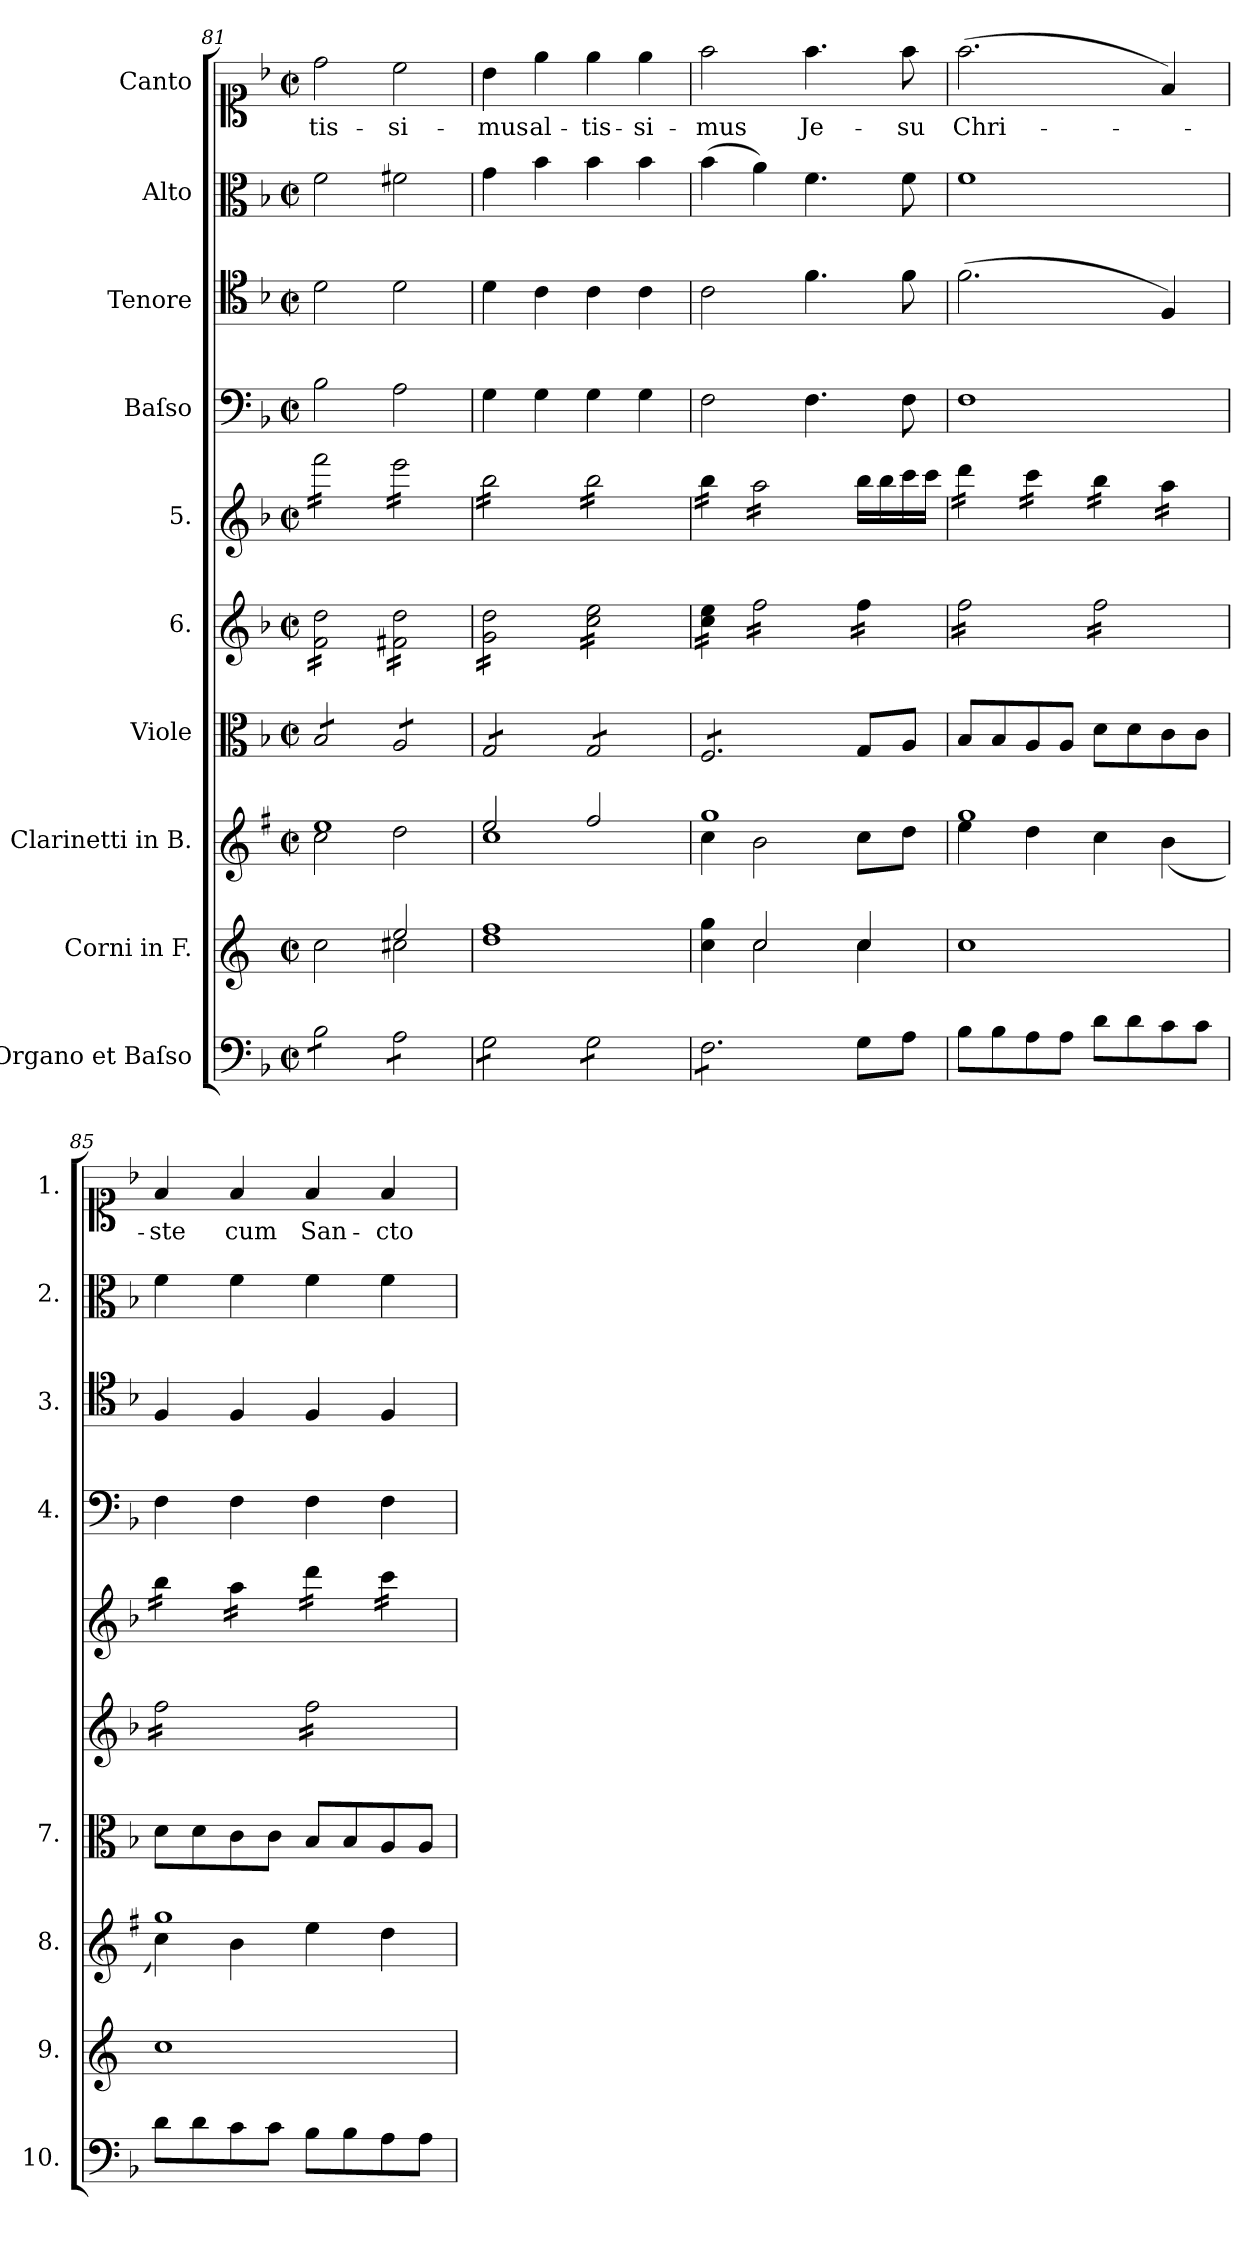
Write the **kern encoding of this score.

**kern	**kern	**kern	**kern	**kern	**kern	**kern	**kern	**kern	**kern	**text
*part10	*part9	*part8	*part7	*part6	*part5	*part4	*part3	*part2	*part1	*part1
*staff10	*staff9	*staff8	*staff7	*staff6	*staff5	*staff4	*staff3	*staff2	*staff1	*staff1
*I"Organo et Baſso	*I"Corni in F.	*I"Clarinetti in B.	*I"Viole	*I"6.	*I"5.	*I"Baſso	*I"Tenore	*I"Alto	*I"Canto	*
*I'10.	*I'9.	*I'8.	*I'7.	*	*	*I'4.	*I'3.	*I'2.	*I'1.	*
*clefF4	*clefG2	*clefG2	*clefC3	*clefG2	*clefG2	*clefF4	*clefC4	*clefC3	*clefC1	*
*	*ITrd4c7	*ITrd1c2	*	*	*	*	*	*	*	*
*k[b-]	*k[b-]	*k[b-]	*k[b-]	*k[b-]	*k[b-]	*k[b-]	*k[b-]	*k[b-]	*k[b-]	*
*M2/2	*M2/2	*M2/2	*M2/2	*M2/2	*M2/2	*M2/2	*M2/2	*M2/2	*M2/2	*
*met(c|)	*met(c|)	*met(c|)	*met(c|)	*met(c|)	*met(c|)	*met(c|)	*met(c|)	*met(c|)	*met(c|)	*
=81	=81	=81	=81	=81	=81	=81	=81	=81	=81	=81
*	*^	*^	*	*	*	*	*	*	*	*
*tremolo	*	*	*	*	*	*	*	*	*	*	*	*
*	*	*	*	*	*tremolo	*	*	*	*	*	*	*
*	*	*	*	*	*	*tremolo	*	*	*	*	*	*
*	*	*	*	*	*	*	*tremolo	*	*	*	*	*
8B-\L	2ryy	2f\	1dd	2b-\	8B-/L	16f\ 16dd\LL	16fff\LL	2B-\	2d\	2f\	2dd\	-tis-
.	.	.	.	.	.	16f\ 16dd\	16fff\	.	.	.	.	.
8B-\	.	.	.	.	8B-/	16f\ 16dd\	16fff\	.	.	.	.	.
.	.	.	.	.	.	16f\ 16dd\	16fff\	.	.	.	.	.
8B-\	.	.	.	.	8B-/	16f\ 16dd\	16fff\	.	.	.	.	.
.	.	.	.	.	.	16f\ 16dd\	16fff\	.	.	.	.	.
8B-\J	.	.	.	.	8B-/J	16f\ 16dd\	16fff\	.	.	.	.	.
.	.	.	.	.	.	16f\ 16dd\JJ	16fff\JJ	.	.	.	.	.
8A\L	2a/	2f#X\	.	2cc\	8A/L	16f#X\ 16dd\LL	16eee\LL	2A\	2d\	2f#X\	2cc\	-si-
.	.	.	.	.	.	16f#X\ 16dd\	16eee\	.	.	.	.	.
8A\	.	.	.	.	8A/	16f#X\ 16dd\	16eee\	.	.	.	.	.
.	.	.	.	.	.	16f#X\ 16dd\	16eee\	.	.	.	.	.
8A\	.	.	.	.	8A/	16f#X\ 16dd\	16eee\	.	.	.	.	.
.	.	.	.	.	.	16f#X\ 16dd\	16eee\	.	.	.	.	.
8A\J	.	.	.	.	8A/J	16f#X\ 16dd\	16eee\	.	.	.	.	.
.	.	.	.	.	.	16f#X\ 16dd\JJ	16eee\JJ	.	.	.	.	.
=82	=82	=82	=82	=82	=82	=82	=82	=82	=82	=82	=82	=82
8G\L	1b-	1g	2dd/	1b-	8G/L	16g\ 16dd\LL	16bb-\LL	4G\	4d\	4g\	4b-\	-mus
.	.	.	.	.	.	16g\ 16dd\	16bb-\	.	.	.	.	.
8G\	.	.	.	.	8G/	16g\ 16dd\	16bb-\	.	.	.	.	.
.	.	.	.	.	.	16g\ 16dd\	16bb-\	.	.	.	.	.
8G\	.	.	.	.	8G/	16g\ 16dd\	16bb-\	4G\	4c\	4b-\	4ee\	al-
.	.	.	.	.	.	16g\ 16dd\	16bb-\	.	.	.	.	.
8G\J	.	.	.	.	8G/J	16g\ 16dd\	16bb-\	.	.	.	.	.
.	.	.	.	.	.	16g\ 16dd\JJ	16bb-\JJ	.	.	.	.	.
8G\L	.	.	2ee/	.	8G/L	16cc\ 16ee\LL	16bb-\LL	4G\	4c\	4b-\	4ee\	-tis-
.	.	.	.	.	.	16cc\ 16ee\	16bb-\	.	.	.	.	.
8G\	.	.	.	.	8G/	16cc\ 16ee\	16bb-\	.	.	.	.	.
.	.	.	.	.	.	16cc\ 16ee\	16bb-\	.	.	.	.	.
8G\	.	.	.	.	8G/	16cc\ 16ee\	16bb-\	4G\	4c\	4b-\	4ee\	-si-
.	.	.	.	.	.	16cc\ 16ee\	16bb-\	.	.	.	.	.
8G\J	.	.	.	.	8G/J	16cc\ 16ee\	16bb-\	.	.	.	.	.
.	.	.	.	.	.	16cc\ 16ee\JJ	16bb-\JJ	.	.	.	.	.
=83	=83	=83	=83	=83	=83	=83	=83	=83	=83	=83	=83	=83
8F\L	4f\ 4cc\	4ryy	1ff	4b-\	8F/L	16cc\ 16ee\LL	16bb-\LL	2F\	2c\	(4b-\	2ff\	-mus
.	.	.	.	.	.	16cc\ 16ee\	16bb-\	.	.	.	.	.
8F\	.	.	.	.	8F/	16cc\ 16ee\	16bb-\	.	.	.	.	.
.	.	.	.	.	.	16cc\ 16ee\JJ	16bb-\JJ	.	.	.	.	.
8F\	2f/	2f\	.	2a\	8F/	16ff\LL	16aa\LL	.	.	4a\)	.	.
.	.	.	.	.	.	16ff\	16aa\	.	.	.	.	.
8F\	.	.	.	.	8F/	16ff\	16aa\	.	.	.	.	.
.	.	.	.	.	.	16ff\	16aa\	.	.	.	.	.
8F\	.	.	.	.	8F/	16ff\	16aa\	4.F\	4.f\	4.f\	4.ff\	Je-
.	.	.	.	.	.	16ff\	16aa\	.	.	.	.	.
8F\J	.	.	.	.	8F/J	16ff\	16aa\	.	.	.	.	.
*	*	*	*	*	*Xtremolo	*	*	*	*	*	*	*
*Xtremolo	*	*	*	*	*	*	*	*	*	*	*	*
.	.	.	.	.	.	16ff\JJ	16aa\JJ	.	.	.	.	.
*	*	*	*	*	*	*	*Xtremolo	*	*	*	*	*
8G\L	4f/	4f\	.	8b-\L	8G/L	16ff\LL	16bb-\LL	.	.	.	.	.
.	.	.	.	.	.	16ff\	16bb-\	.	.	.	.	.
8A\J	.	.	.	8cc\J	8A/J	16ff\	16ccc\	8F\	8f\	8f\	8ff\	-su
.	.	.	.	.	.	16ff\JJ	16ccc\JJ	.	.	.	.	.
*	*v	*v	*	*	*	*	*	*	*	*	*	*
=84	=84	=84	=84	=84	=84	=84	=84	=84	=84	=84	=84
*	*	*	*	*	*	*tremolo	*	*	*	*	*
8B-\L	1f	1ff	4dd\	8B-/L	16ff\LL	16ddd\LL	1F	(2.f\	1f	(2.ff\	Chri-
.	.	.	.	.	16ff\	16ddd\	.	.	.	.	.
8B-\	.	.	.	8B-/	16ff\	16ddd\	.	.	.	.	.
.	.	.	.	.	16ff\	16ddd\JJ	.	.	.	.	.
8A\	.	.	4cc\	8A/	16ff\	16ccc\LL	.	.	.	.	.
.	.	.	.	.	16ff\	16ccc\	.	.	.	.	.
8A\J	.	.	.	8A/J	16ff\	16ccc\	.	.	.	.	.
.	.	.	.	.	16ff\JJ	16ccc\JJ	.	.	.	.	.
8d\L	.	.	4b-\	8d\L	16ff\LL	16bb-\LL	.	.	.	.	.
.	.	.	.	.	16ff\	16bb-\	.	.	.	.	.
8d\	.	.	.	8d\	16ff\	16bb-\	.	.	.	.	.
.	.	.	.	.	16ff\	16bb-\JJ	.	.	.	.	.
8c\	.	.	(>4a\	8c\	16ff\	16aa\LL	.	4F/)	.	4f/)	.
.	.	.	.	.	16ff\	16aa\	.	.	.	.	.
8c\J	.	.	.	8c\J	16ff\	16aa\	.	.	.	.	.
.	.	.	.	.	16ff\JJ	16aa\JJ	.	.	.	.	.
=85	=85	=85	=85	=85	=85	=85	=85	=85	=85	=85	=85
8d\L	1f	1ff	4b-\)	8d\L	16ff\LL	16bb-\LL	4F\	4F/	4f\	4f/	-ste
.	.	.	.	.	16ff\	16bb-\	.	.	.	.	.
8d\	.	.	.	8d\	16ff\	16bb-\	.	.	.	.	.
.	.	.	.	.	16ff\	16bb-\JJ	.	.	.	.	.
8c\	.	.	4a\	8c\	16ff\	16aa\LL	4F\	4F/	4f\	4f/	cum
.	.	.	.	.	16ff\	16aa\	.	.	.	.	.
8c\J	.	.	.	8c\J	16ff\	16aa\	.	.	.	.	.
.	.	.	.	.	16ff\JJ	16aa\JJ	.	.	.	.	.
8B-\L	.	.	4dd\	8B-/L	16ff\LL	16ddd\LL	4F\	4F/	4f\	4f/	San-
.	.	.	.	.	16ff\	16ddd\	.	.	.	.	.
8B-\	.	.	.	8B-/	16ff\	16ddd\	.	.	.	.	.
.	.	.	.	.	16ff\	16ddd\JJ	.	.	.	.	.
8A\	.	.	4cc\	8A/	16ff\	16ccc\LL	4F\	4F/	4f\	4f/	-cto
.	.	.	.	.	16ff\	16ccc\	.	.	.	.	.
8A\J	.	.	.	8A/J	16ff\	16ccc\	.	.	.	.	.
.	.	.	.	.	16ff\JJ	16ccc\JJ	.	.	.	.	.
*	*	*	*	*	*	*Xtremolo	*	*	*	*	*
*	*	*	*	*	*Xtremolo	*	*	*	*	*	*
*	*	*v	*v	*	*	*	*	*	*	*	*
=	=	=	=	=	=	=	=	=	=	=
*-	*-	*-	*-	*-	*-	*-	*-	*-	*-	*-
